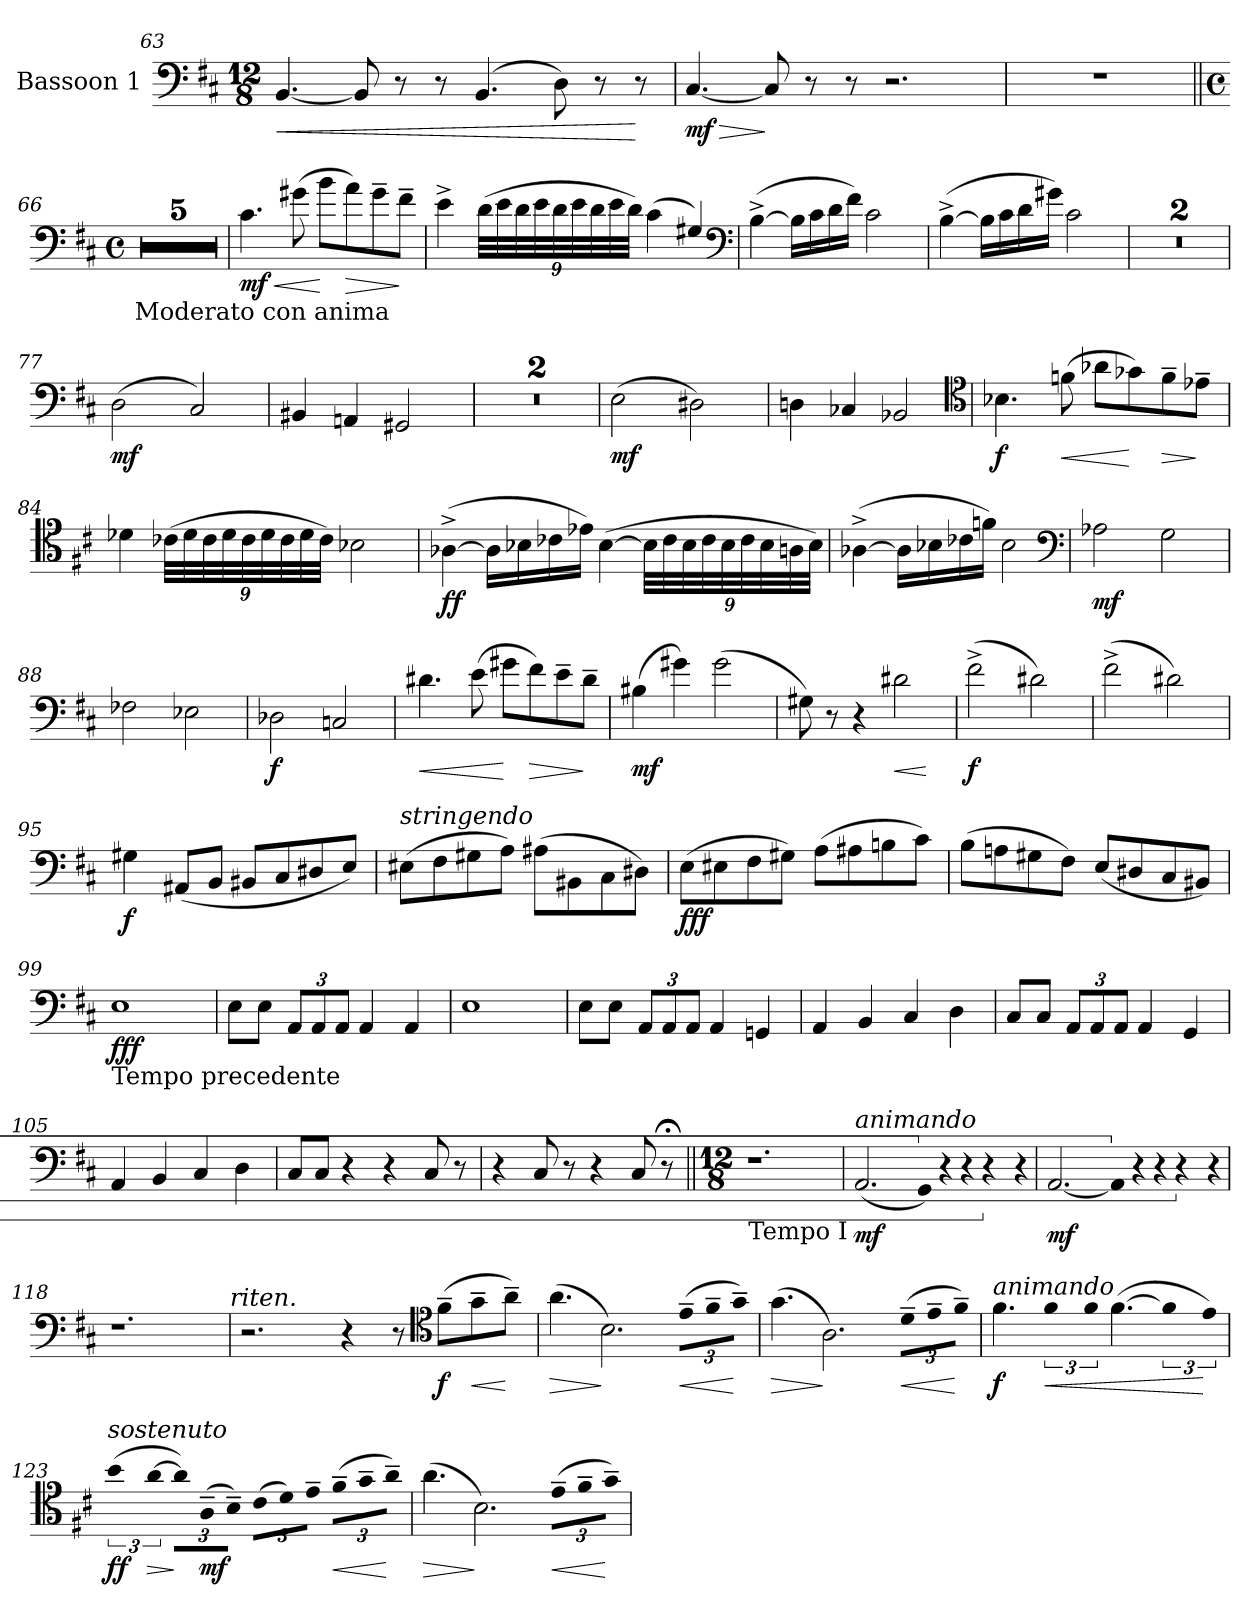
**kern	**dynam
*part1	*part1
*staff1	*staff1
*I"Bassoon 1	*
*I'Bsn	*
*clefF4	*
*k[f#c#]	*
*M12/8	*
=63	=63
!	!LO:HP:b
[4.BB/	<
8BB/]	.
8r	.
8r	.
(4.BB/	.
8D\)	.
8r	.
8r	[
=64	=64
!	!LO:HP:b
[4.C#/	> mf
8C#/]	]
8r	.
8r	.
2.r	.
=65	=65
1.r	.
=66||	=66||
*M4/4	*
*met(c)	*
!LO:TX:b:t=Moderato con anima	!
1r	.
=67	=67
1r	.
=68	=68
1r	.
=69	=69
1r	.
=70	=70
1r	.
*clefC4	*
=71	=71
!	!LO:HP:b
4.c#\	< mf
(8g#X\	.
8b\L	[
!	!LO:HP:b
8a\)	>
8g#~\	.
8f#~\J	]
=72	=72
4e^\	.
(36d\LLL	.
36e\	.
36d\	.
36e\	.
36d\	.
36e\	.
36d\	.
36e\	.
36d\JJJ)	.
(4c#\	.
4G#X/)	.
*clefF4	*
=73	=73
([4B^\	.
16B\LL]	.
16c#\	.
16d\	.
16f#\JJ)	.
2c#\	.
=74	=74
([4B^\	.
16B\LL]	.
16c#\	.
16d\	.
16g#X\JJ)	.
2c#\	.
=75	=75
1r	.
=76	=76
1r	.
=77	=77
(2D\	mf
2C#/)	.
=78	=78
4BB#X/	.
4AAn/	.
2GG#X/	.
=79	=79
1r	.
=80	=80
1r	.
=81	=81
(2E\	mf
2D#X\)	.
=82	=82
4Dn\	.
4C-X/	.
2BB-X/	.
*clefC4	*
=83	=83
4.B-X\	f
!	!LO:HP:b
(8fn\	<
8a-X\L	.
8g-X\)	[
!	!LO:HP:b
8f~\	>
8e-X~\J	]
=84	=84
4d-X\	.
(36c-X\LLL	.
36d-\	.
36c-\	.
36d-\	.
36c-\	.
36d-\	.
36c-\	.
36d-\	.
36c-\JJJ)	.
2B-X\	.
=85	=85
([4A-X^\	ff
16A-\LL]	.
16B-X\	.
16c-X\	.
16e-X\JJ)	.
([4B-\	.
36B-\LLL]	.
36c-\	.
36B-\	.
36c-\	.
36B-\	.
36c-\	.
36B-\	.
36An\	.
36B-\JJJ)	.
=86	=86
([4A-X^\	.
16A-\LL]	.
16B-X\	.
16c-X\	.
16fn\JJ)	.
2B-\	.
*clefF4	*
=87	=87
2A-X\	mf
2G\	.
=88	=88
2F-X\	.
2E-X\	.
=89	=89
2D-X\	f
2Cn/	.
=90	=90
!	!LO:HP:b
4.d#X\	<
(8e\	.
8g#X\L	[
!	!LO:HP:b
8f#\)	>
8e~\	.
8d#~\J	]
=91	=91
(4B#X\	mf
4g#X\)	.
(2g#\	.
=92	=92
8G#X\)	.
8r	.
4r	.
!	!LO:HP:b
2d#X\	<
.	[
=93	=93
(2f#^\	f
2d#X\)	.
=94	=94
(2f#^\	.
2d#X\)	.
=95	=95
4G#X\	f
(8AA#X/L	.
8BB/J	.
8BB#X/L	.
8C#/	.
8D#X/	.
8E/J)	.
=96	=96
!LO:TX:a:i:t=stringendo	!
(8E#X\L	.
8F#\	.
8G#X\	.
8A\J)	.
(8A#X\L	.
8BB#X\	.
8C#\	.
8D#X\J)	.
=97	=97
(8E\L	fff
8E#X\	.
8F#\	.
8G#X\J)	.
(8A\L	.
8A#X\	.
8Bn\	.
8c#\J)	.
=98	=98
(8B\L	.
8An\	.
8G#X\	.
8F#\J)	.
(8E/L	.
8D#X/	.
8C#/	.
8BB#X/J)	.
=99	=99
!LO:TX:b:t=Tempo precedente	!
1E	fff
=100	=100
8E\L	.
8E\J	.
12AA/L	.
12AA/	.
12AA/J	.
4AA/	.
4AA/	.
=101	=101
1E	.
=102	=102
8E\L	.
8E\J	.
12AA/L	.
12AA/	.
12AA/J	.
4AA/	.
4GGn/	.
=103	=103
4AA/	.
4BB/	.
4C#/	.
4D\	.
=104	=104
8C#/L	.
8C#/J	.
12AA/L	.
12AA/	.
12AA/J	.
4AA/	.
4GG/	.
=105	=105
4AA/	.
4BB/	.
4C#/	.
4D\	.
=106	=106
8C#/L	.
8C#/J	.
4r	.
4r	.
8C#/	.
8r	.
=107	=107
4r	.
8C#/	.
8r	.
4r	.
8C#/	.
8r;<	.
=108||	=108||
*M12/8	*
!LO:TX:b:t=Tempo I	!
!LO:N:vis=1.	!
1r	.
=109	=109
!LO:N:vis=1.	!
1r	.
=110	=110
!LO:N:vis=1.	!
1r	.
=111	=111
!LO:N:vis=1.	!
1r	.
=112	=112
!LO:N:vis=1.	!
1r	.
=113	=113
!LO:N:vis=1.	!
1r	.
=114	=114
!LO:N:vis=1.	!
1r	.
=115	=115
!LO:N:vis=1.	!
1r	.
=116	=116
!LO:TX:a:i:t=animando	!
!LO:N:vis=2.	!
(2AA/	mf
!LO:N:vis=8	!
12GG/)	.
!LO:N:vis=8	!
12r	.
!LO:N:vis=8	!
12r	.
!LO:N:vis=4	!
6r	.
!LO:N:vis=8	!
12r	.
=117	=117
!LO:N:vis=2.	!
[2AA/	mf
!LO:N:vis=8	!
12AA/]	.
!LO:N:vis=8	!
12r	.
!LO:N:vis=8	!
12r	.
!LO:N:vis=4	!
6r	.
!LO:N:vis=8	!
12r	.
=118	=118
!LO:N:vis=1.	!
1r	.
!LO:TX:a:i:t=riten.	!
=119	=119
2.r	.
4r	.
8r	.
*clefC4	*
(8f#~\L	f
!	!LO:HP:b
8g~\	<
8a~\J)	[
=120	=120
!LO:N:vis=4.	!LO:HP:b
(4a\	>
!LO:N:vis=2.	!
2B\)	]
!LO:N:vis=8	!LO:HP:b
(12e~\L	<
!LO:N:vis=8	!
12f#~\	.
!LO:N:vis=8	!
12g~\J)	[
=121	=121
!LO:N:vis=4.	!LO:HP:b
(4g\	>
!LO:N:vis=2.	!
2A\)	]
!LO:N:vis=8	!LO:HP:b
(12d~\L	<
!LO:N:vis=8	!
12e~\	.
!LO:N:vis=8	!
12f#~\J)	[
=122	=122
!LO:TX:a:i:t=animando	!
!LO:N:vis=4.	!
4f#\	f
!LO:N:vis=4	!LO:HP:b
6f#\	<
!LO:N:vis=8	!
12f#\	.
!LO:N:vis=4.	!
([4f#\	.
!LO:N:vis=4	!
6f#\]	.
!LO:N:vis=8	!
12e\)	[
=123	=123
!LO:TX:a:i:t=sostenuto	!
!LO:N:vis=4	!
(6b\	ff
!LO:N:vis=8	!LO:HP:b
[12a\	>
!LO:N:vis=8	!
12a\L])	]
!LO:N:vis=8	!
(12A~\	mf
!LO:N:vis=8	!
12B~\J)	.
!LO:N:vis=8	!
(12c#\L	.
!LO:N:vis=8	!
12d\)	.
!LO:N:vis=8	!
12e~\J	.
!LO:N:vis=8	!LO:HP:b
(12f#~\L	<
!LO:N:vis=8	!
12g~\	.
!LO:N:vis=8	!
12a~\J)	[
=124	=124
!LO:N:vis=4.	!LO:HP:b
(4a\	>
!LO:N:vis=2.	!
2B\)	]
!LO:N:vis=8	!LO:HP:b
(12e~\L	<
!LO:N:vis=8	!
12f#~\	.
!LO:N:vis=8	!
12g~\J)	[
=	=
*-	*-
